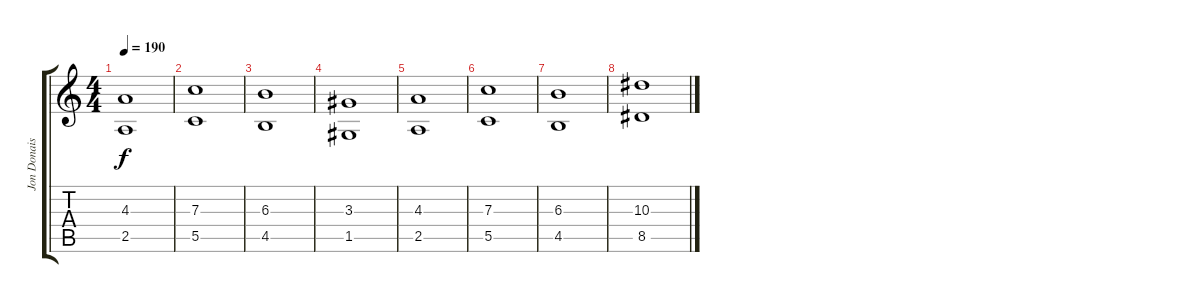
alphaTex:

\track ("Jon Donais Solo" "Jon Donais") {instrument distortionguitar}
\staff {score tabs}
\tuning (D4 A3 F3 C3 G2 D2) {hide}
\ts (4 4)
\tempo 190
\clef g2
\ks c
(4.3 2.5).1{dy f volume 12 balance 0} |
(7.3 5.5).1 |
(6.3 4.5).1 |
(3.3 1.5).1 |
(4.3 2.5).1 |
(7.3 5.5).1 |
(6.3 4.5).1 |
(10.3 8.5).1
